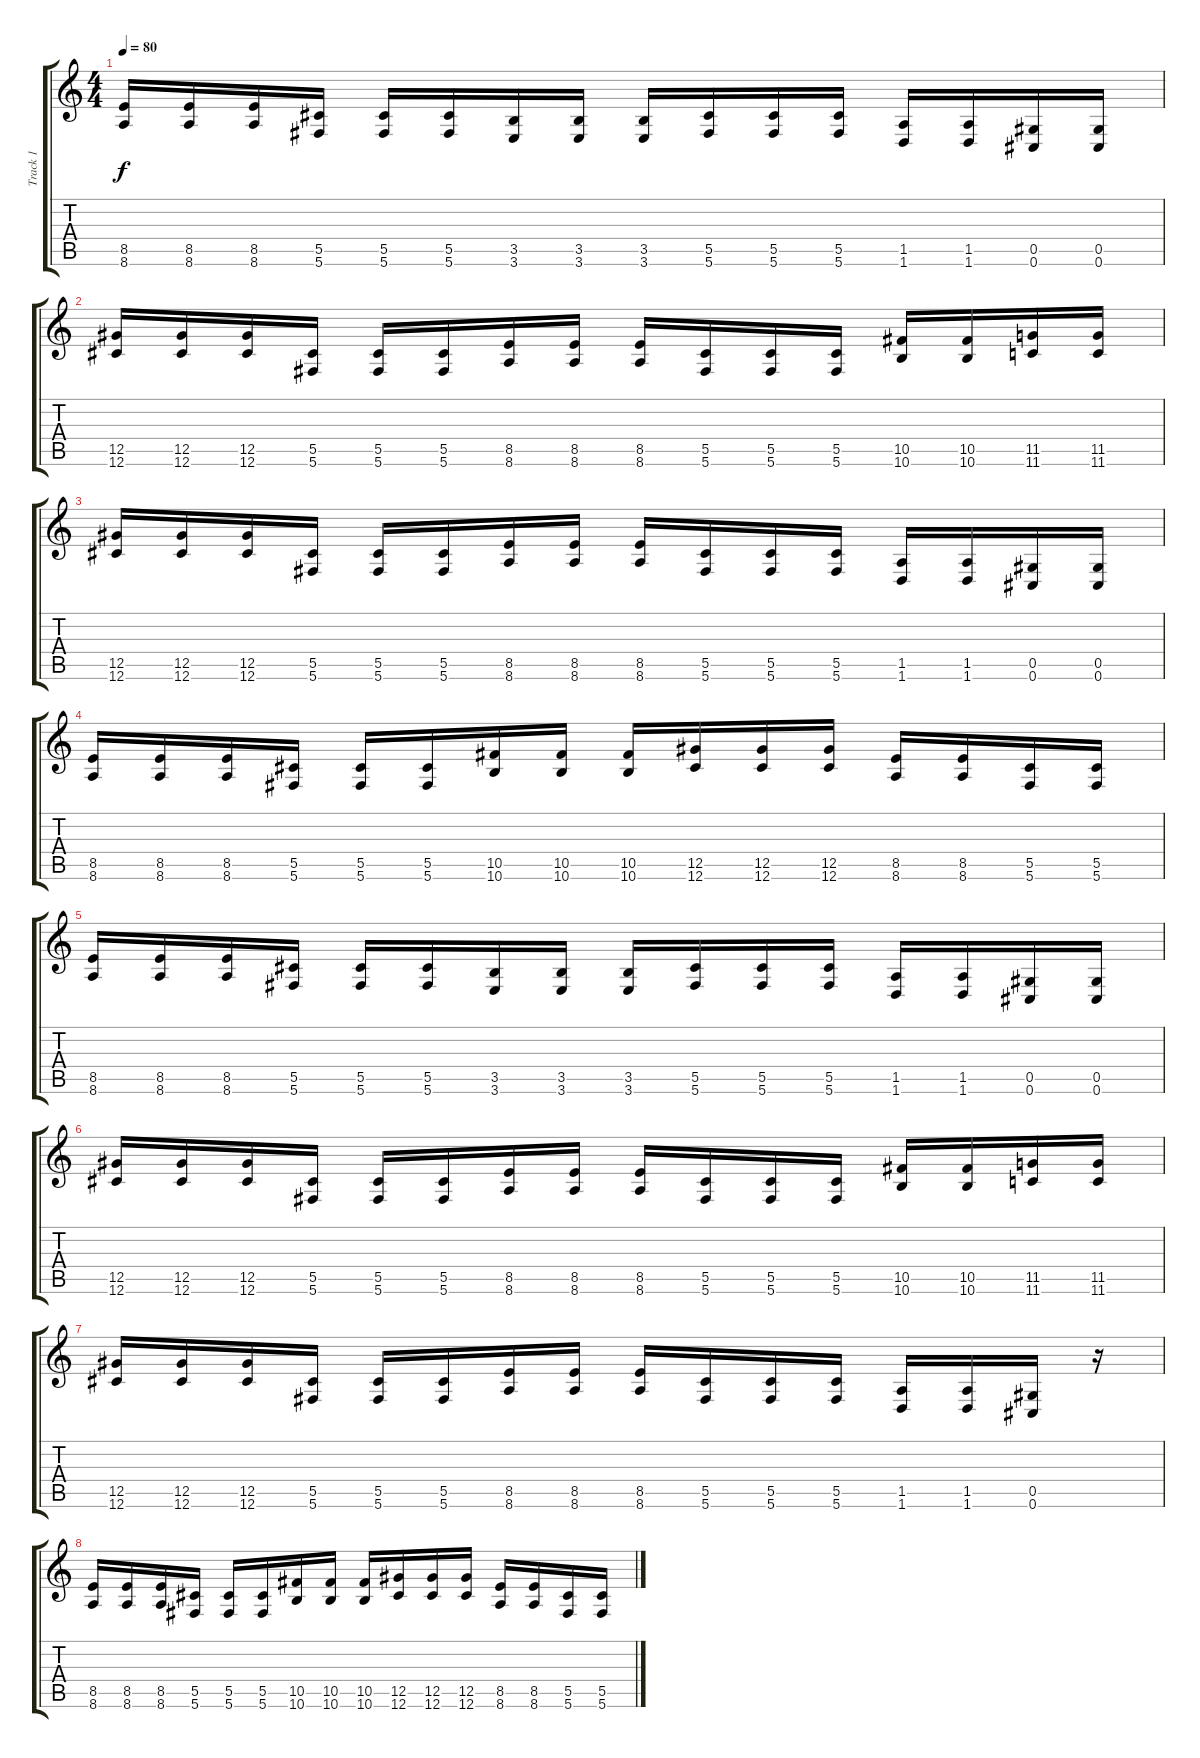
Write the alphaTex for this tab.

\track ("Track 1" "Track 1") {instrument distortionguitar}
\staff {score tabs}
\tuning (Eb4 Bb3 Gb3 Db3 Ab2 Db2) {hide}
\ts (4 4)
\tempo 80
\clef g2
\ks c
(8.5 8.6).16{dy f} (8.5 8.6).16 (8.5 8.6).16 (5.5 5.6).16 (5.5 5.6).16 (5.5 5.6).16 (3.5 3.6).16 (3.5 3.6).16 (3.5 3.6).16 (5.5 5.6).16 (5.5 5.6).16 (5.5 5.6).16 (1.5 1.6).16 (1.5 1.6).16 (0.5 0.6).16 (0.5 0.6).16 |
(12.5 12.6).16 (12.5 12.6).16 (12.5 12.6).16 (5.5 5.6).16 (5.5 5.6).16 (5.5 5.6).16 (8.5 8.6).16 (8.5 8.6).16 (8.5 8.6).16 (5.5 5.6).16 (5.5 5.6).16 (5.5 5.6).16 (10.5 10.6).16 (10.5 10.6).16 (11.5 11.6).16 (11.5 11.6).16 |
(12.5 12.6).16 (12.5 12.6).16 (12.5 12.6).16 (5.5 5.6).16 (5.5 5.6).16 (5.5 5.6).16 (8.5 8.6).16 (8.5 8.6).16 (8.5 8.6).16 (5.5 5.6).16 (5.5 5.6).16 (5.5 5.6).16 (1.5 1.6).16 (1.5 1.6).16 (0.5 0.6).16 (0.5 0.6).16 |
(8.5 8.6).16 (8.5 8.6).16 (8.5 8.6).16 (5.5 5.6).16 (5.5 5.6).16 (5.5 5.6).16 (10.5 10.6).16 (10.5 10.6).16 (10.5 10.6).16 (12.5 12.6).16 (12.5 12.6).16 (12.5 12.6).16 (8.5 8.6).16 (8.5 8.6).16 (5.5 5.6).16 (5.5 5.6).16 |
(8.5 8.6).16 (8.5 8.6).16 (8.5 8.6).16 (5.5 5.6).16 (5.5 5.6).16 (5.5 5.6).16 (3.5 3.6).16 (3.5 3.6).16 (3.5 3.6).16 (5.5 5.6).16 (5.5 5.6).16 (5.5 5.6).16 (1.5 1.6).16 (1.5 1.6).16 (0.5 0.6).16 (0.5 0.6).16 |
(12.5 12.6).16 (12.5 12.6).16 (12.5 12.6).16 (5.5 5.6).16 (5.5 5.6).16 (5.5 5.6).16 (8.5 8.6).16 (8.5 8.6).16 (8.5 8.6).16 (5.5 5.6).16 (5.5 5.6).16 (5.5 5.6).16 (10.5 10.6).16 (10.5 10.6).16 (11.5 11.6).16 (11.5 11.6).16 |
(12.5 12.6).16 (12.5 12.6).16 (12.5 12.6).16 (5.5 5.6).16 (5.5 5.6).16 (5.5 5.6).16 (8.5 8.6).16 (8.5 8.6).16 (8.5 8.6).16 (5.5 5.6).16 (5.5 5.6).16 (5.5 5.6).16 (1.5 1.6).16 (1.5 1.6).16 (0.5 0.6).16 r.16 |
(8.5 8.6).16 (8.5 8.6).16 (8.5 8.6).16 (5.5 5.6).16 (5.5 5.6).16 (5.5 5.6).16 (10.5 10.6).16 (10.5 10.6).16 (10.5 10.6).16 (12.5 12.6).16 (12.5 12.6).16 (12.5 12.6).16 (8.5 8.6).16 (8.5 8.6).16 (5.5 5.6).16 (5.5 5.6).16
